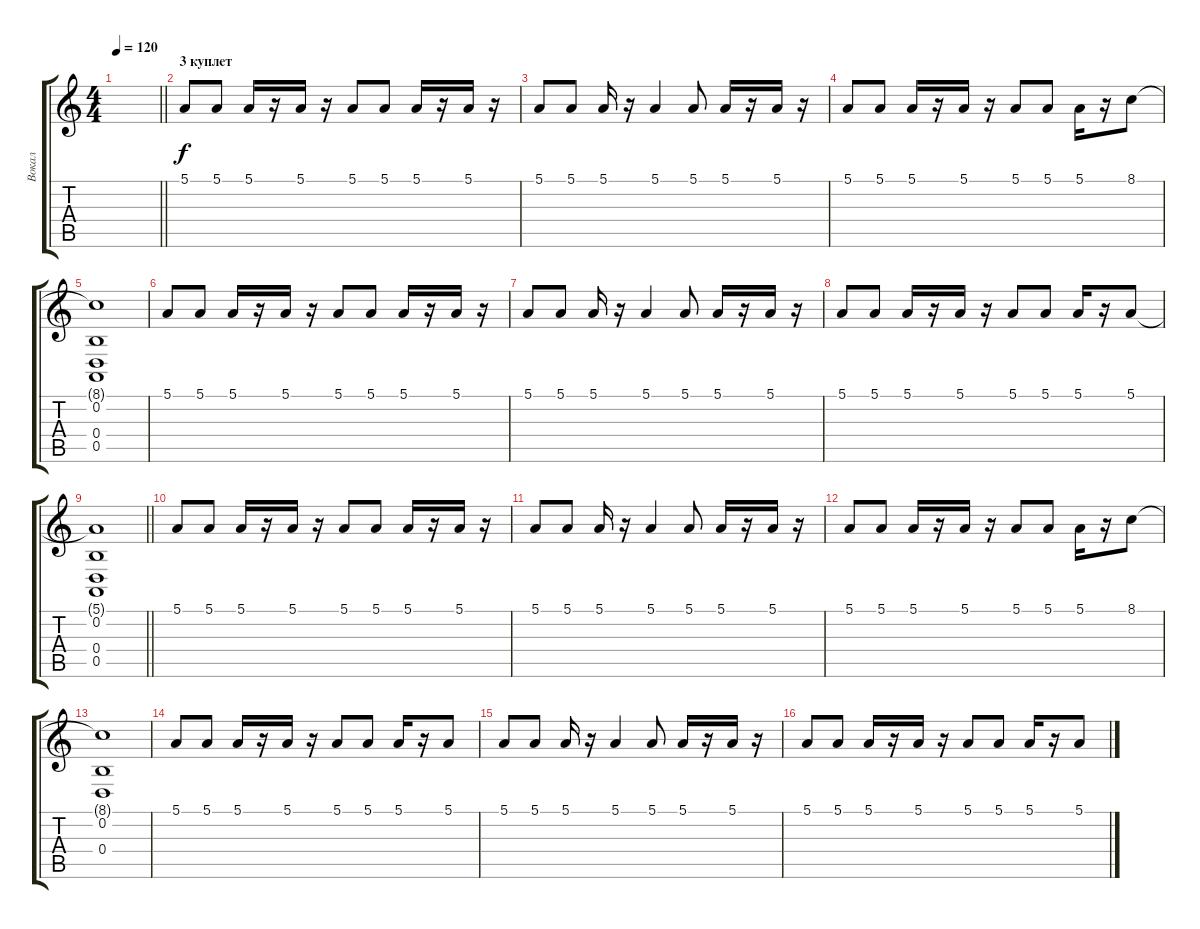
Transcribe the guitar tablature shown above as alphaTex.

\track ("Вокал" "Вокал") {instrument tenorsax}
\staff {score tabs}
\tuning (E4 B3 G3 D3 A2 E2) {hide}
\ts (4 4)
\tempo 120
\clef g2
\barLineRight lightlight
\ks c
|
\section ("" "3 куплет")
5.1.8 5.1.8 5.1.16 r.16 5.1.16 r.16 5.1.8 5.1.8 5.1.16 r.16 5.1.16 r.16 |
5.1.8 5.1.8 5.1.16 r.16 5.1.4 5.1.8 5.1.16 r.16 5.1.16 r.16 |
5.1.8 5.1.8 5.1.16 r.16 5.1.16 r.16 5.1.8 5.1.8 5.1.16 r.16 8.1.8 |
(8.1{t} 0.2 0.4 0.5).1 |
5.1.8 5.1.8 5.1.16 r.16 5.1.16 r.16 5.1.8 5.1.8 5.1.16 r.16 5.1.16 r.16 |
5.1.8 5.1.8 5.1.16 r.16 5.1.4 5.1.8 5.1.16 r.16 5.1.16 r.16 |
5.1.8 5.1.8 5.1.16 r.16 5.1.16 r.16 5.1.8 5.1.8 5.1.16 r.16 5.1.8 |
\barLineRight lightlight
(5.1{t} 0.2 0.4 0.5).1 |
5.1.8 5.1.8 5.1.16 r.16 5.1.16 r.16 5.1.8 5.1.8 5.1.16 r.16 5.1.16 r.16 |
5.1.8 5.1.8 5.1.16 r.16 5.1.4 5.1.8 5.1.16 r.16 5.1.16 r.16 |
5.1.8 5.1.8 5.1.16 r.16 5.1.16 r.16 5.1.8 5.1.8 5.1.16 r.16 8.1.8 |
(8.1{t} 0.2 0.4).1 |
5.1.8 5.1.8 5.1.16 r.16 5.1.16 r.16 5.1.8 5.1.8 5.1.16 r.16 5.1.8 |
5.1.8 5.1.8 5.1.16 r.16 5.1.4 5.1.8 5.1.16 r.16 5.1.16 r.16 |
5.1.8 5.1.8 5.1.16 r.16 5.1.16 r.16 5.1.8 5.1.8 5.1.16 r.16 5.1.8
